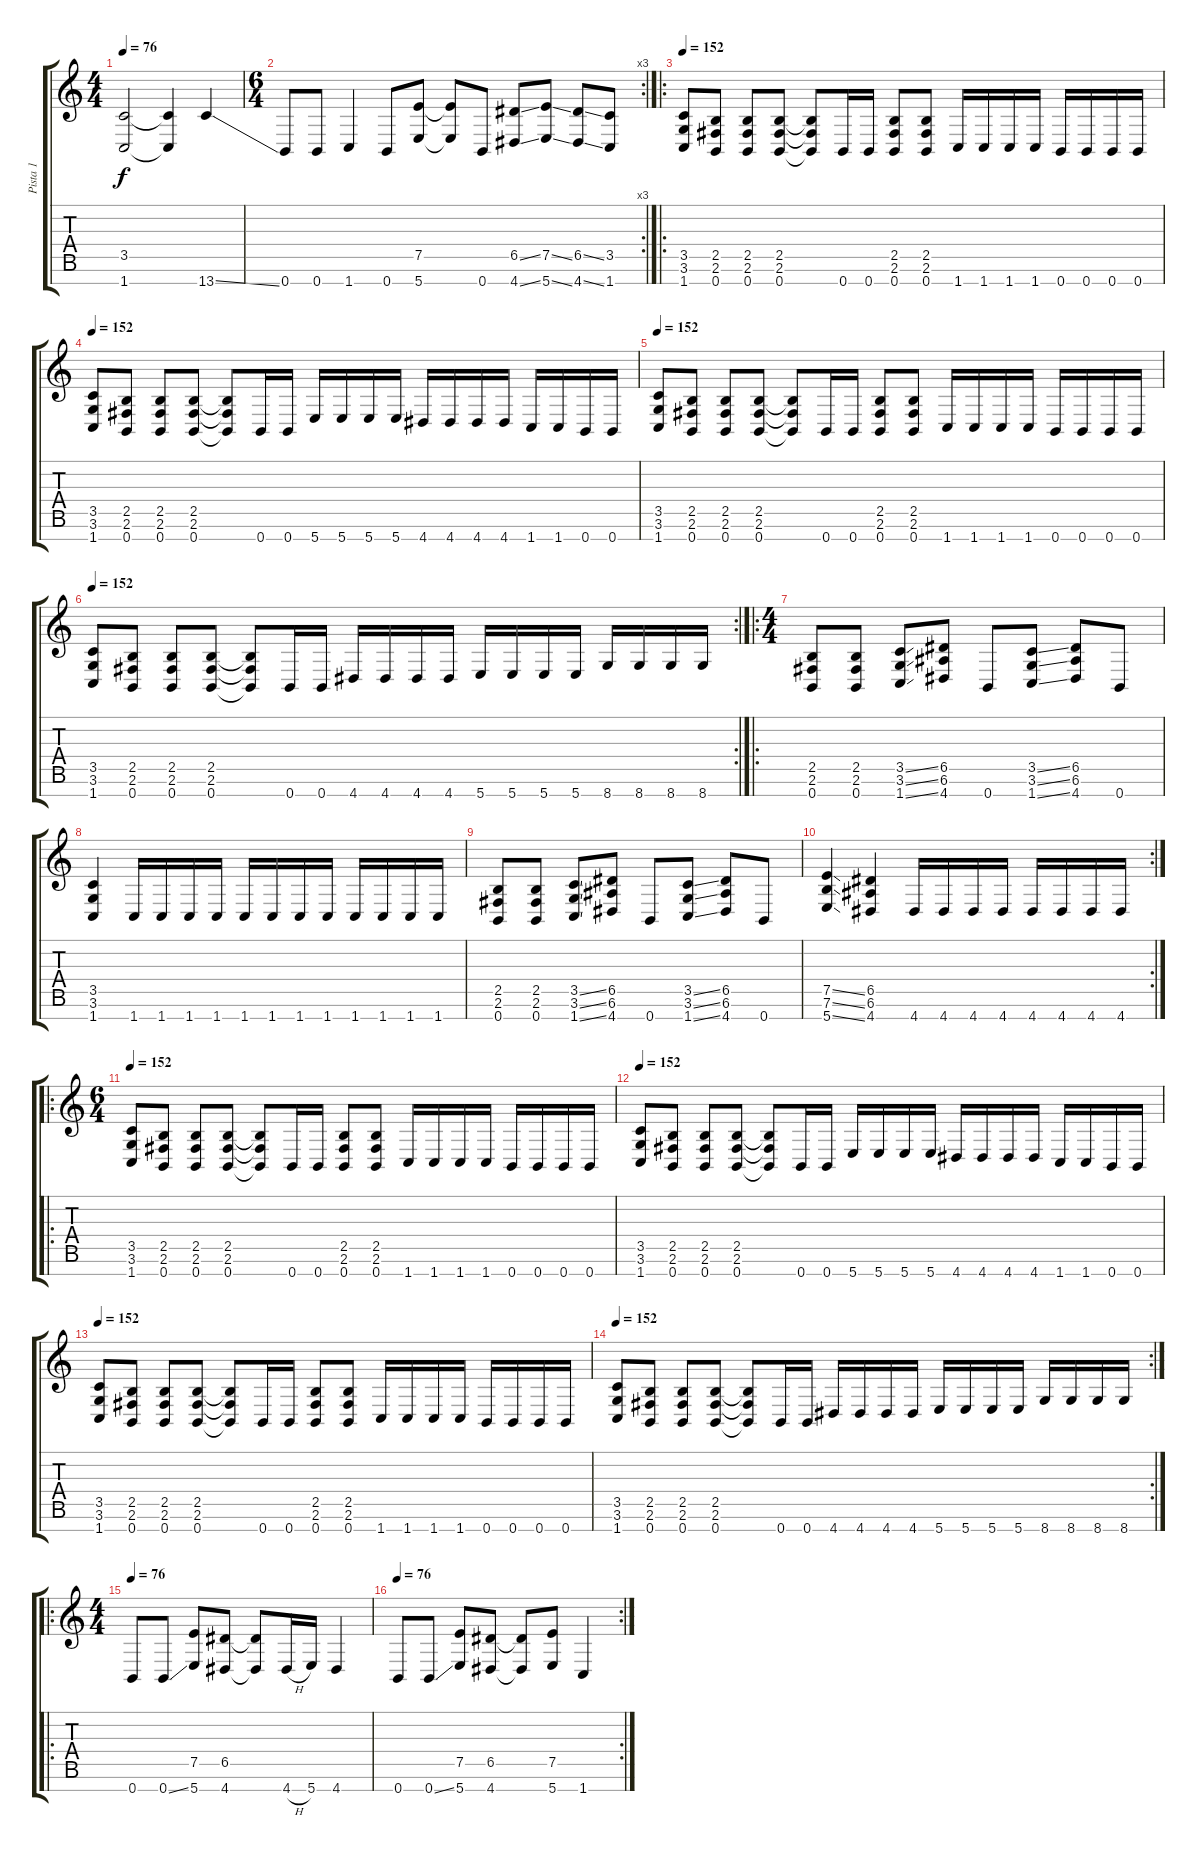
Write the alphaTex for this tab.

\track ("Pista 1" "Pista 1") {instrument overdrivenguitar}
\staff {score tabs}
\tuning (E4 B3 G3 D3 A2 E2 B1) {hide}
\ts (4 4)
\tempo 76
\clef g2
\ks c
(3.5{t} 1.7{t}).2{dy f} (3.5{t} 1.7{t}).4 13.7{ss}.4 |
\rc 3
\ts (6 4)
0.7.8 0.7.8 1.7.4 0.7.8 (7.5 5.7).8 (7.5{t} 5.7{t}).8 0.7.8 (6.5{ss} 4.7{ss}).8 (7.5{ss} 5.7{ss}).8 (6.5{ss} 4.7{ss}).8 (3.5 1.7).8 |
\ro
\tempo 152
(3.5 3.6 1.7).8 (2.5 2.6 0.7).8 (2.5 2.6 0.7).8 (2.5 2.6 0.7).8 (2.5{t} 2.6{t} 0.7{t}).8 0.7.16 0.7.16 (2.5 2.6 0.7).8 (2.5 2.6 0.7).8 1.7.16 1.7.16 1.7.16 1.7.16 0.7.16 0.7.16 0.7.16 0.7.16 |
\tempo 152
(3.5 3.6 1.7).8 (2.5 2.6 0.7).8 (2.5 2.6 0.7).8 (2.5 2.6 0.7).8 (2.5{t} 2.6{t} 0.7{t}).8 0.7.16 0.7.16 5.7.16 5.7.16 5.7.16 5.7.16 4.7.16 4.7.16 4.7.16 4.7.16 1.7.16 1.7.16 0.7.16 0.7.16 |
\tempo 152
(3.5 3.6 1.7).8 (2.5 2.6 0.7).8 (2.5 2.6 0.7).8 (2.5 2.6 0.7).8 (2.5{t} 2.6{t} 0.7{t}).8 0.7.16 0.7.16 (2.5 2.6 0.7).8 (2.5 2.6 0.7).8 1.7.16 1.7.16 1.7.16 1.7.16 0.7.16 0.7.16 0.7.16 0.7.16 |
\rc 2
\tempo 152
(3.5 3.6 1.7).8 (2.5 2.6 0.7).8 (2.5 2.6 0.7).8 (2.5 2.6 0.7).8 (2.5{t} 2.6{t} 0.7{t}).8 0.7.16 0.7.16 4.7.16 4.7.16 4.7.16 4.7.16 5.7.16 5.7.16 5.7.16 5.7.16 8.7.16 8.7.16 8.7.16 8.7.16 |
\ro
\ts (4 4)
(2.5 2.6 0.7).8 (2.5 2.6 0.7).8 (3.5{ss} 3.6{ss} 1.7{ss}).8 (6.5 6.6 4.7).8 0.7.8 (3.5{ss} 3.6{ss} 1.7{ss}).8 (6.5 6.6 4.7).8 0.7.8 |
(3.5 3.6 1.7).4 1.7.16 1.7.16 1.7.16 1.7.16 1.7.16 1.7.16 1.7.16 1.7.16 1.7.16 1.7.16 1.7.16 1.7.16 |
(2.5 2.6 0.7).8 (2.5 2.6 0.7).8 (3.5{ss} 3.6{ss} 1.7{ss}).8 (6.5 6.6 4.7).8 0.7.8 (3.5{ss} 3.6{ss} 1.7{ss}).8 (6.5 6.6 4.7).8 0.7.8 |
\rc 2
(7.5{ss} 7.6{ss} 5.7{ss}).4 (6.5 6.6 4.7).4 4.7.16 4.7.16 4.7.16 4.7.16 4.7.16 4.7.16 4.7.16 4.7.16 |
\ro
\ts (6 4)
\tempo 152
(3.5 3.6 1.7).8 (2.5 2.6 0.7).8 (2.5 2.6 0.7).8 (2.5 2.6 0.7).8 (2.5{t} 2.6{t} 0.7{t}).8 0.7.16 0.7.16 (2.5 2.6 0.7).8 (2.5 2.6 0.7).8 1.7.16 1.7.16 1.7.16 1.7.16 0.7.16 0.7.16 0.7.16 0.7.16 |
\tempo 152
(3.5 3.6 1.7).8 (2.5 2.6 0.7).8 (2.5 2.6 0.7).8 (2.5 2.6 0.7).8 (2.5{t} 2.6{t} 0.7{t}).8 0.7.16 0.7.16 5.7.16 5.7.16 5.7.16 5.7.16 4.7.16 4.7.16 4.7.16 4.7.16 1.7.16 1.7.16 0.7.16 0.7.16 |
\tempo 152
(3.5 3.6 1.7).8 (2.5 2.6 0.7).8 (2.5 2.6 0.7).8 (2.5 2.6 0.7).8 (2.5{t} 2.6{t} 0.7{t}).8 0.7.16 0.7.16 (2.5 2.6 0.7).8 (2.5 2.6 0.7).8 1.7.16 1.7.16 1.7.16 1.7.16 0.7.16 0.7.16 0.7.16 0.7.16 |
\rc 2
\tempo 152
(3.5 3.6 1.7).8 (2.5 2.6 0.7).8 (2.5 2.6 0.7).8 (2.5 2.6 0.7).8 (2.5{t} 2.6{t} 0.7{t}).8 0.7.16 0.7.16 4.7.16 4.7.16 4.7.16 4.7.16 5.7.16 5.7.16 5.7.16 5.7.16 8.7.16 8.7.16 8.7.16 8.7.16 |
\ro
\ts (4 4)
\tempo 76
0.7.8 0.7{ss}.8 (7.5 5.7).8 (6.5 4.7).8 (6.5{t} 4.7{t}).8 4.7{h}.16 5.7.16 4.7.4 |
\rc 2
\tempo 76
0.7.8 0.7{ss}.8 (7.5 5.7).8 (6.5 4.7).8 (6.5{t} 4.7{t}).8 (7.5 5.7).8 1.7.4
